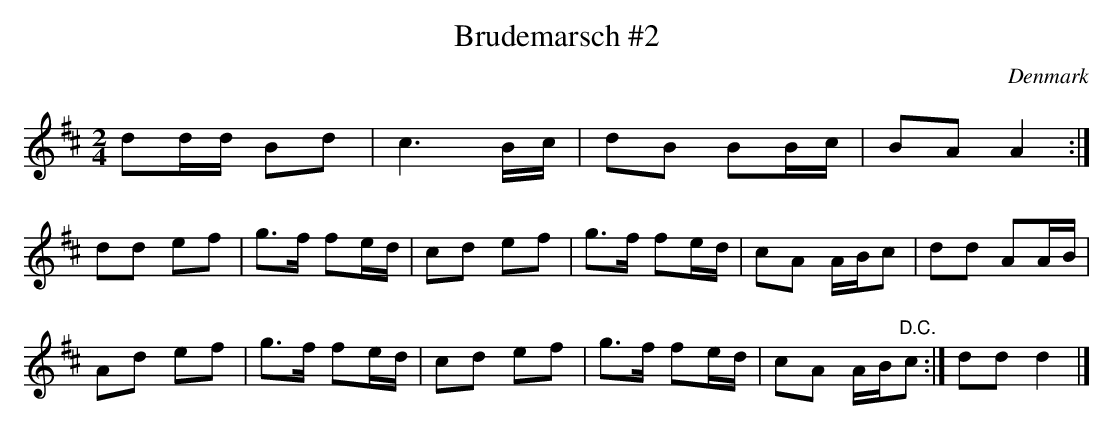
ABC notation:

X:1
T:Brudemarsch #2
M:2/4
O:Denmark
K:D major
d2dd B2d2|c6 Bc|d2B2 B2Bc|B2A2 A4:|
d2d2 e2f2|g3f f2ed|c2d2 e2f2|g3f f2ed|\
c2A2 ABc2|d2d2 A2AB|
A2d2 e2f2|g3f f2ed|c2d2 e2f2|g3f f2ed\
| c2A2 AB"D.C."c2  :| d2d2 d4|]
